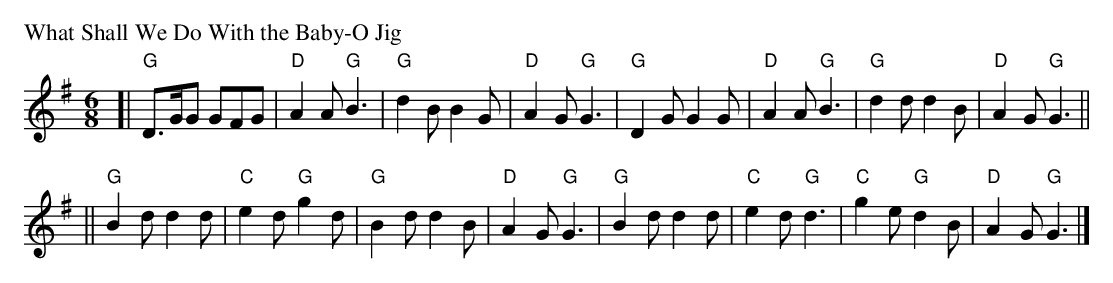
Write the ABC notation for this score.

X:1
M:6/8
L:1/8
P: What Shall We Do With the Baby-O Jig
K:G
[| "G"D>GG GFG | "D"A2A "G"B3  | "G"d2B    B2G | "D"A2G "G"G3 \
|  "G"D2G  G2G | "D"A2A "G"B3  | "G"d2d    d2B | "D"A2G "G"G3 ||
|| "G"B2d  d2d | "C"e2d "G"g2d | "G"B2d    d2B | "D"A2G "G"G3 \
|  "G"B2d  d2d | "C"e2d "G"d3  | "C"g2e "G"d2B | "D"A2G "G"G3 |]
